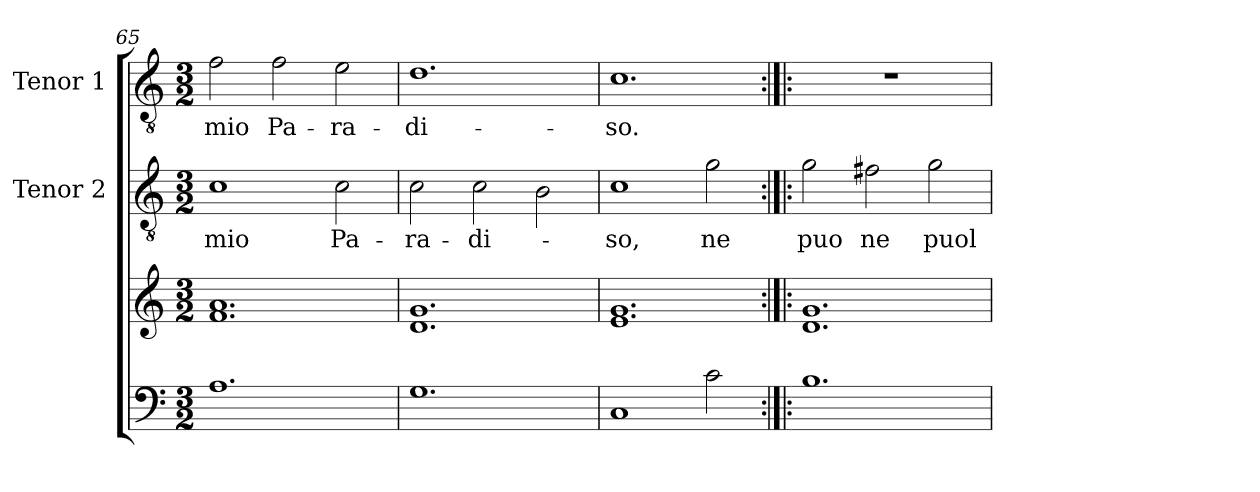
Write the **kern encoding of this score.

**kern	**kern	**kern	**text	**kern	**text
*part3	*part3	*part2	*part2	*part1	*part1
*staff4	*staff3	*staff2	*staff2	*staff1	*staff1
*	*	*I"Tenor 2	*	*I"Tenor 1	*
*	*	*I'T 2	*	*I'T 1	*
*clefF4	*clefG2	*clefGv2	*	*clefGv2	*
*k[]	*k[]	*k[]	*	*k[]	*
*C:	*C:	*C:	*	*C:	*
*M3/2	*M3/2	*M3/2	*	*M3/2	*
=65	=65	=65	=65	=65	=65
1.A	1.f 1.a	1c	mio	2f\	mio
.	.	.	.	2f\	Pa-
.	.	2c\	Pa-	2e\	-ra-
=66	=66	=66	=66	=66	=66
1.G	1.d 1.g	2c\	-ra-	1.d	-di-
.	.	2c\	-di-	.	.
.	.	2B\	.	.	.
=67	=67	=67	=67	=67	=67
1C	1.e 1.g	1c	-so,	1.c	-so.
2c\	.	2g\	ne	.	.
=68:|!|:	=68:|!|:	=68:|!|:	=68:|!|:	=68:|!|:	=68:|!|:
1.B	1.d 1.g	2g\	puo	1.r	.
.	.	2f#X\	ne	.	.
.	.	2g\	puol	.	.
=	=	=	=	=	=
*-	*-	*-	*-	*-	*-
